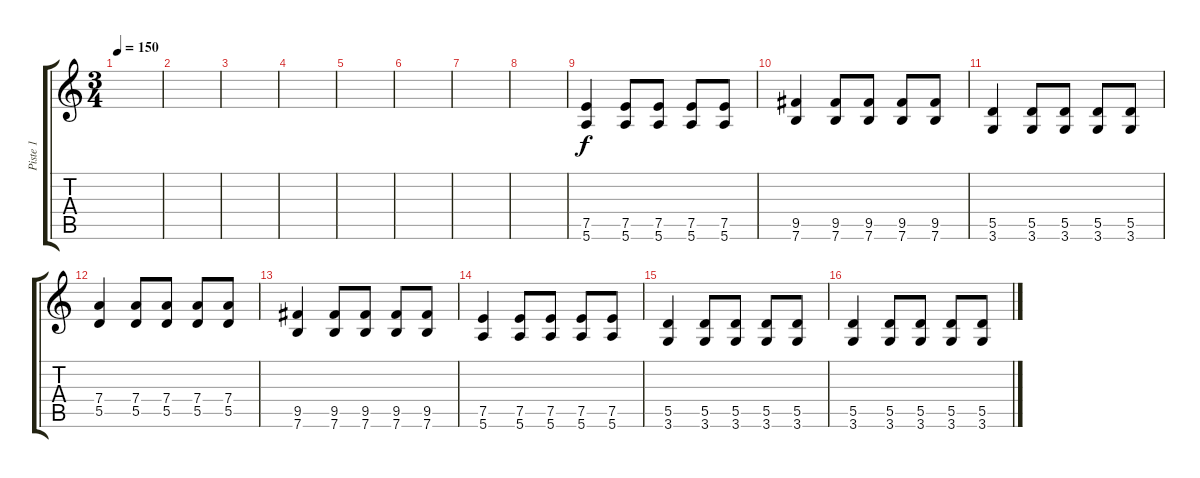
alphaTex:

\track ("Piste 1" "Piste 1") {instrument electricguitarmuted}
\staff {score tabs}
\tuning (E4 B3 G3 D3 A2 E2) {hide}
\ts (3 4)
\tempo 150
\clef g2
\ks c
|
|
|
|
|
|
|
|
(7.5 5.6).4 (7.5 5.6).8 (7.5 5.6).8 (7.5 5.6).8 (7.5 5.6).8 |
(9.5 7.6).4 (9.5 7.6).8 (9.5 7.6).8 (9.5 7.6).8 (9.5 7.6).8 |
(5.5 3.6).4 (5.5 3.6).8 (5.5 3.6).8 (5.5 3.6).8 (5.5 3.6).8 |
(7.4 5.5).4 (7.4 5.5).8 (7.4 5.5).8 (7.4 5.5).8 (7.4 5.5).8 |
(9.5 7.6).4 (9.5 7.6).8 (9.5 7.6).8 (9.5 7.6).8 (9.5 7.6).8 |
(7.5 5.6).4 (7.5 5.6).8 (7.5 5.6).8 (7.5 5.6).8 (7.5 5.6).8 |
(5.5 3.6).4 (5.5 3.6).8 (5.5 3.6).8 (5.5 3.6).8 (5.5 3.6).8 |
(5.5 3.6).4 (5.5 3.6).8 (5.5 3.6).8 (5.5 3.6).8 (5.5 3.6).8
